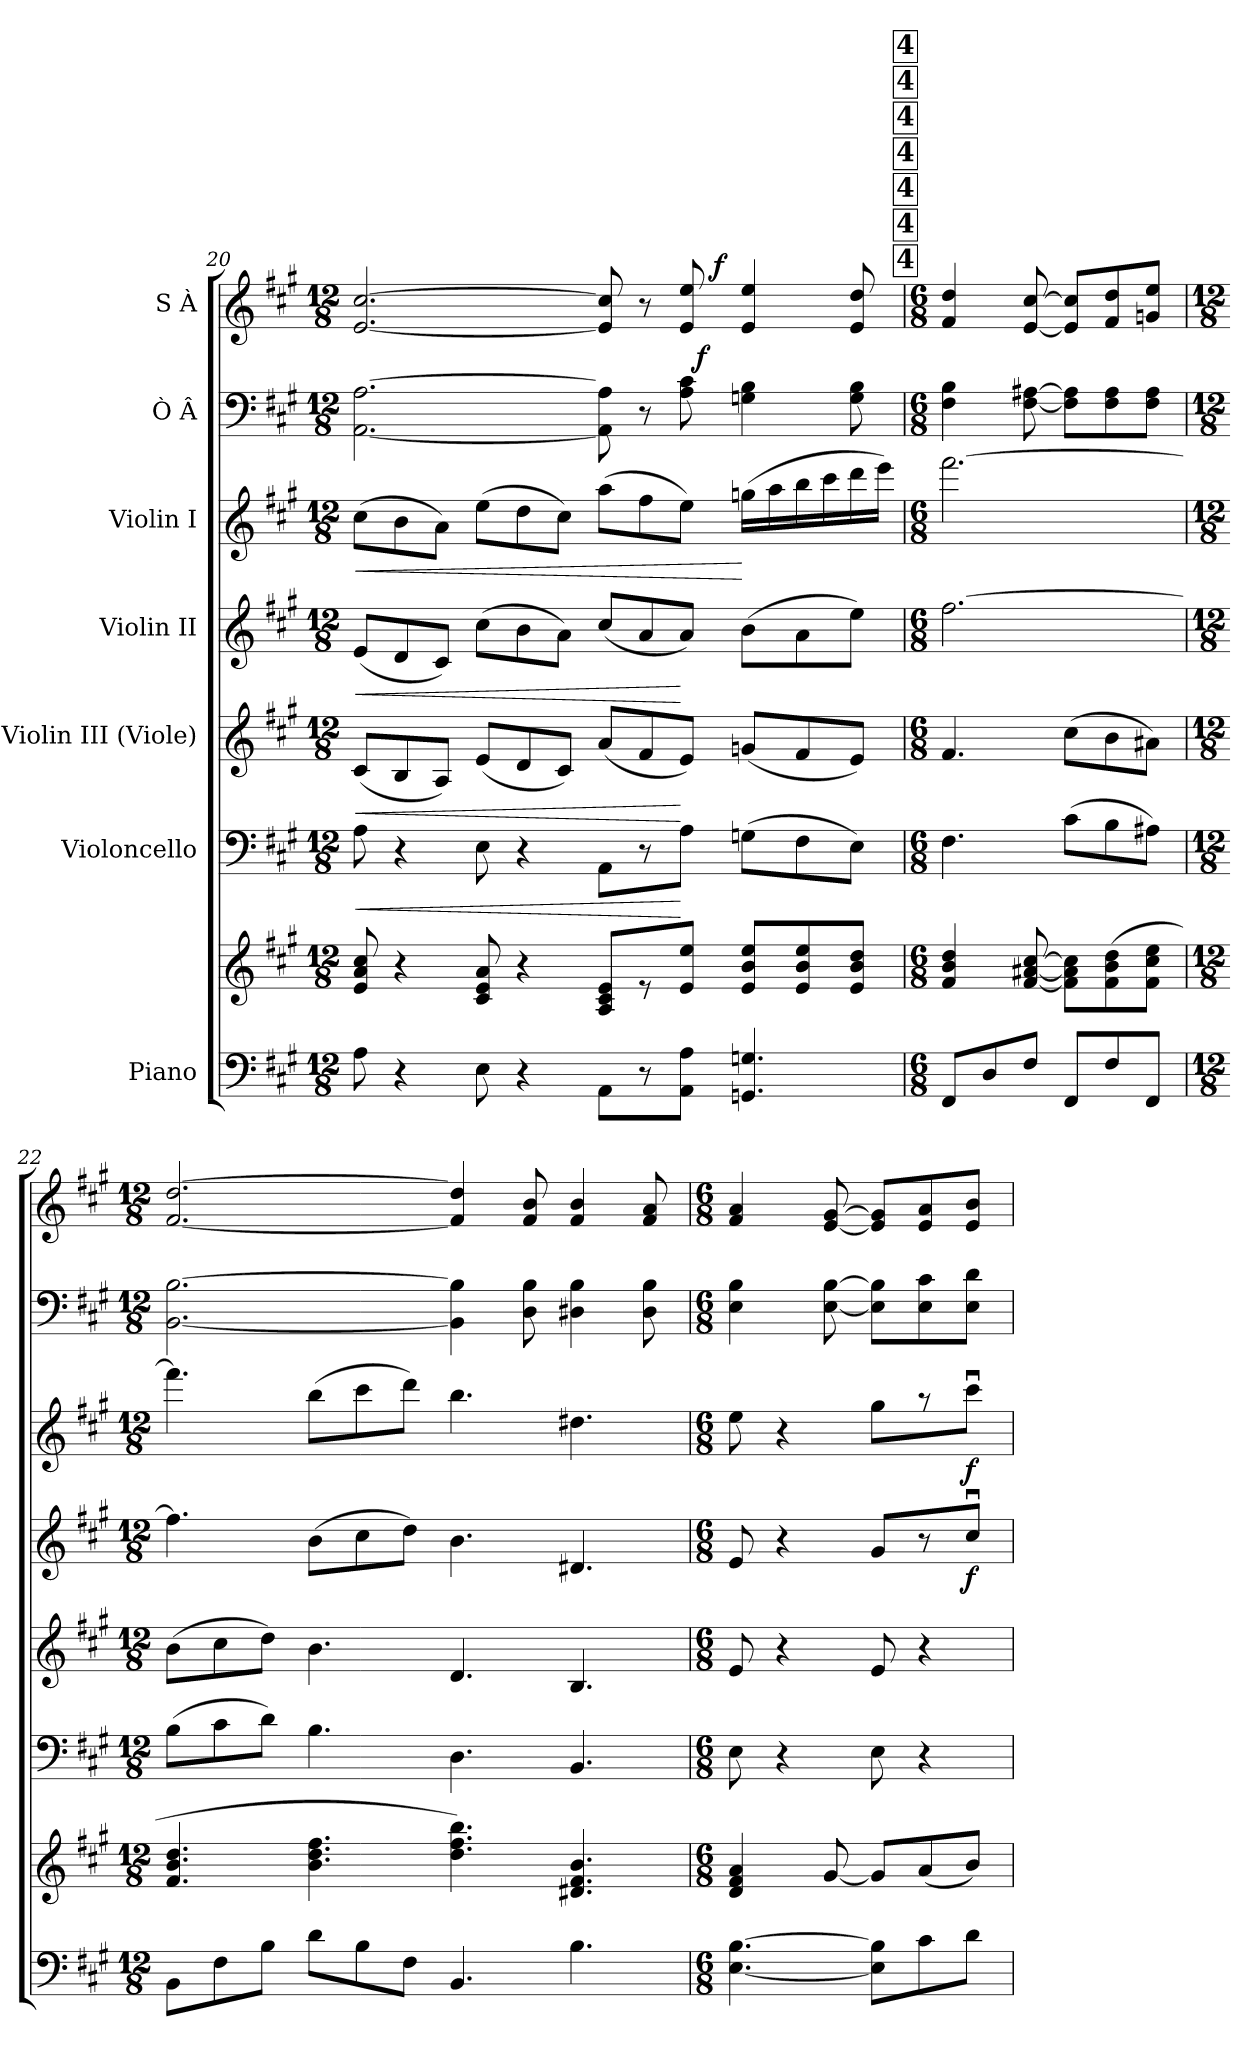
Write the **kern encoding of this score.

**kern	**kern	**kern	**dynam	**kern	**dynam	**kern	**dynam	**kern	**dynam	**kern	**dynam	**kern	**dynam
*part7	*part7	*part6	*part6	*part5	*part5	*part4	*part4	*part3	*part3	*part2	*part2	*part1	*part1
*staff8	*staff7	*staff6	*staff6	*staff5	*staff5	*staff4	*staff4	*staff3	*staff3	*staff2	*staff2	*staff1	*staff1
*I"Piano	*	*I"Violoncello	*	*I"Violin III (Viole)	*	*I"Violin II	*	*I"Violin I	*	*I"Ò Â	*	*I"S À	*
*clefF4	*clefG2	*clefF4	*	*clefG2	*	*clefG2	*	*clefG2	*	*clefF4	*	*clefG2	*
*k[f#c#g#]	*k[f#c#g#]	*k[f#c#g#]	*	*k[f#c#g#]	*	*k[f#c#g#]	*	*k[f#c#g#]	*	*k[f#c#g#]	*	*k[f#c#g#]	*
*A:	*A:	*A:	*	*A:	*	*A:	*	*A:	*	*A:	*	*A:	*
*M12/8	*M12/8	*M12/8	*	*M12/8	*	*M12/8	*	*M12/8	*	*M12/8	*	*M12/8	*
=20	=20	=20	=20	=20	=20	=20	=20	=20	=20	=20	=20	=20	=20
!	!	!	!LO:HP:b	!	!LO:HP:b	!	!LO:HP:b	!	!LO:HP:b	!	!	!	!
*	*	*	*	*	*	*	*	*	*	*^	*	*^	*
8A\	8e/ 8a/ 8cc#/	8A\	<	(<8c#/L	<	(<8e/L	<	(>8cc#\L	<	[2.AA\ [2.A\	1ryy	.	[2.e/ [2.cc#/	1ryy	.
4r	4r	4r	.	8B/	.	8d/	.	8b\	.	.	.	.	.	.	.
.	.	.	.	8A/J)	.	8c#/J)	.	8a\J)	.	.	.	.	.	.	.
8E\	8c#/ 8e/ 8a/	8E\	.	(<8e/L	.	(>8cc#\L	.	(>8ee\L	.	.	.	.	.	.	.
4r	4r	4r	.	8d/	.	8b\	.	8dd\	.	.	.	.	.	.	.
.	.	.	.	8c#/J)	.	8a\J)	.	8cc#\J)	.	.	.	.	.	.	.
8AA\L	8A/ 8c#/ 8e/L	8AA\L	.	(<8a/L	.	(<8cc#/L	.	(>8aa\L	.	8AA\] 8A\]	.	.	8e/] 8cc#/]	.	.
8r	8r	8r	.	8f#/	.	8a/	.	8ff#\	.	8r	.	.	8r	.	.
8AA\ 8A\J	8e/ 8ee/J	8A\J	[	8e/J)	[	8a/J)	[	8ee\J)	.	8A\ 8c#\	32ryy	.	8e/ 8ee/	16ryy	.
!	!	!	!	!	!	!	!	!	!	!	!	!LO:DY:a	!	!	!
.	.	.	.	.	.	.	.	.	.	.	4...ryy	f	.	.	.
!	!	!	!	!	!	!	!	!	!	!	!	!	!	!	!LO:DY:a
.	.	.	.	.	.	.	.	.	.	.	.	.	.	4..ryy	f
4.GGn/ 4.Gn/	8e/ 8b/ 8ee/L	(>8Gn\L	.	(<8gn/L	.	(>8b\L	.	(>16ggn\LL	[	4Gn\ 4B\	.	.	4e/ 4ee/	.	.
.	.	.	.	.	.	.	.	16aa\	.	.	.	.	.	.	.
.	8e/ 8b/ 8ee/	8F#\	.	8f#/	.	8a\	.	16bb\	.	.	.	.	.	.	.
.	.	.	.	.	.	.	.	16ccc#\	.	.	.	.	.	.	.
.	8e/ 8b/ 8dd/J	8E\J)	.	8e/J)	.	8ee\J)	.	16ddd\	.	8G\ 8B\	.	.	8e/ 8dd/	.	.
.	.	.	.	.	.	.	.	16eee\JJ)	.	.	.	.	.	.	.
*	*	*	*	*	*	*	*	*	*	*v	*v	*	*	*	*
*	*	*	*	*	*	*	*	*	*	*	*	*v	*v	*
!!LO:PB:g=z
!!LO:REH:place=s1:a:t=4
!!LO:REH:place=s2:a:t=4
!!LO:REH:place=s3:a:t=4
!!LO:REH:place=s4:a:t=4
!!LO:REH:place=s5:a:t=4
!!LO:REH:place=s6:a:t=4
!!LO:REH:place=s7:a:t=4
=21	=21	=21	=21	=21	=21	=21	=21	=21	=21	=21	=21	=21	=21
*M6/8	*M6/8	*M6/8	*	*M6/8	*	*M6/8	*	*M6/8	*	*M6/8	*	*M6/8	*
8FF#/L	4f#/ 4b/ 4dd/	4.F#\	.	4.f#/	.	[2.ff#\	.	[2.fff#\	.	4F#\ 4B\	.	4f#/ 4dd/	.
8D/	.	.	.	.	.	.	.	.	.	.	.	.	.
8F#/J	[8f#/ [8a#X/ [8cc#/	.	.	.	.	.	.	.	.	[8F#\ [8A#X\	.	[8e/ [8cc#/	.
8FF#/L	8f#\] 8a#\] 8cc#\]L	(>8c#\L	.	(>8cc#\L	.	.	.	.	.	8F#]\ 8A#]\L	.	8e]/ 8cc#]/L	.
8F#/	(>8f#\ 8b\ 8dd\	8B\	.	8b\	.	.	.	.	.	8F#\ 8A#\	.	8f#/ 8dd/	.
8FF#/J	8f#\ 8cc#\ 8ee\J	8A#X\J)	.	8a#X\J)	.	.	.	.	.	8F#\ 8A#\J	.	8gn/ 8ee/J	.
=22	=22	=22	=22	=22	=22	=22	=22	=22	=22	=22	=22	=22	=22
*M12/8	*M12/8	*M12/8	*	*M12/8	*	*M12/8	*	*M12/8	*	*M12/8	*	*M12/8	*
8BB\L	4.f#/ 4.b/ 4.dd/	(>8B\L	.	(>8b\L	.	4.ff#\]	.	4.fff#\]	.	[2.BB\ [2.B\	.	[2.f#/ [2.dd/	.
8F#\	.	8c#\	.	8cc#\	.	.	.	.	.	.	.	.	.
8B\J	.	8d\J)	.	8dd\J)	.	.	.	.	.	.	.	.	.
8d\L	4.b\ 4.dd\ 4.ff#\	4.B\	.	4.b\	.	(>8b\L	.	(>8bb\L	.	.	.	.	.
8B\	.	.	.	.	.	8cc#\	.	8ccc#\	.	.	.	.	.
8F#\J	.	.	.	.	.	8dd\J)	.	8ddd\J)	.	.	.	.	.
4.BB/	4.dd\ 4.ff#\ 4.bb\)	4.D\	.	4.d/	.	4.b\	.	4.bb\	.	4BB\] 4B\]	.	4f#/] 4dd/]	.
.	.	.	.	.	.	.	.	.	.	8D\ 8B\	.	8f#/ 8b/	.
4.B\	4.d#X/ 4.f#/ 4.b/	4.BB/	.	4.B/	.	4.d#X/	.	4.dd#X\	.	4D#X\ 4B\	.	4f#/ 4b/	.
.	.	.	.	.	.	.	.	.	.	8D#\ 8B\	.	8f#/ 8a/	.
=23	=23	=23	=23	=23	=23	=23	=23	=23	=23	=23	=23	=23	=23
*M6/8	*M6/8	*M6/8	*	*M6/8	*	*M6/8	*	*M6/8	*	*M6/8	*	*M6/8	*
[4.E\ [4.B\	4d/ 4f#/ 4a/	8E\	.	8e/	.	8e/	.	8ee\	.	4E\ 4B\	.	4f#/ 4a/	.
.	.	4r	.	4r	.	4r	.	4r	.	.	.	.	.
.	[8g#/	.	.	.	.	.	.	.	.	[8E\ [8B\	.	[8e/ [8g#/	.
8E\] 8B\]L	8g#/L]	8E\	.	8e/	.	8g#/L	.	8gg#\L	.	8E]\ 8B]\L	.	8e]/ 8g#]/L	.
8c#\	(<8a/	4r	.	4r	.	8r	.	8r	.	8E\ 8c#\	.	8e/ 8a/	.
!	!	!	!	!	!	!	!LO:DY:b	!	!LO:DY:b	!	!	!	!
8d\J	8b/J)	.	.	.	.	8cc#u>/J	f	8ccc#u>\J	f	8E\ 8d\J	.	8e/ 8b/J	.
=	=	=	=	=	=	=	=	=	=	=	=	=	=
*-	*-	*-	*-	*-	*-	*-	*-	*-	*-	*-	*-	*-	*-
